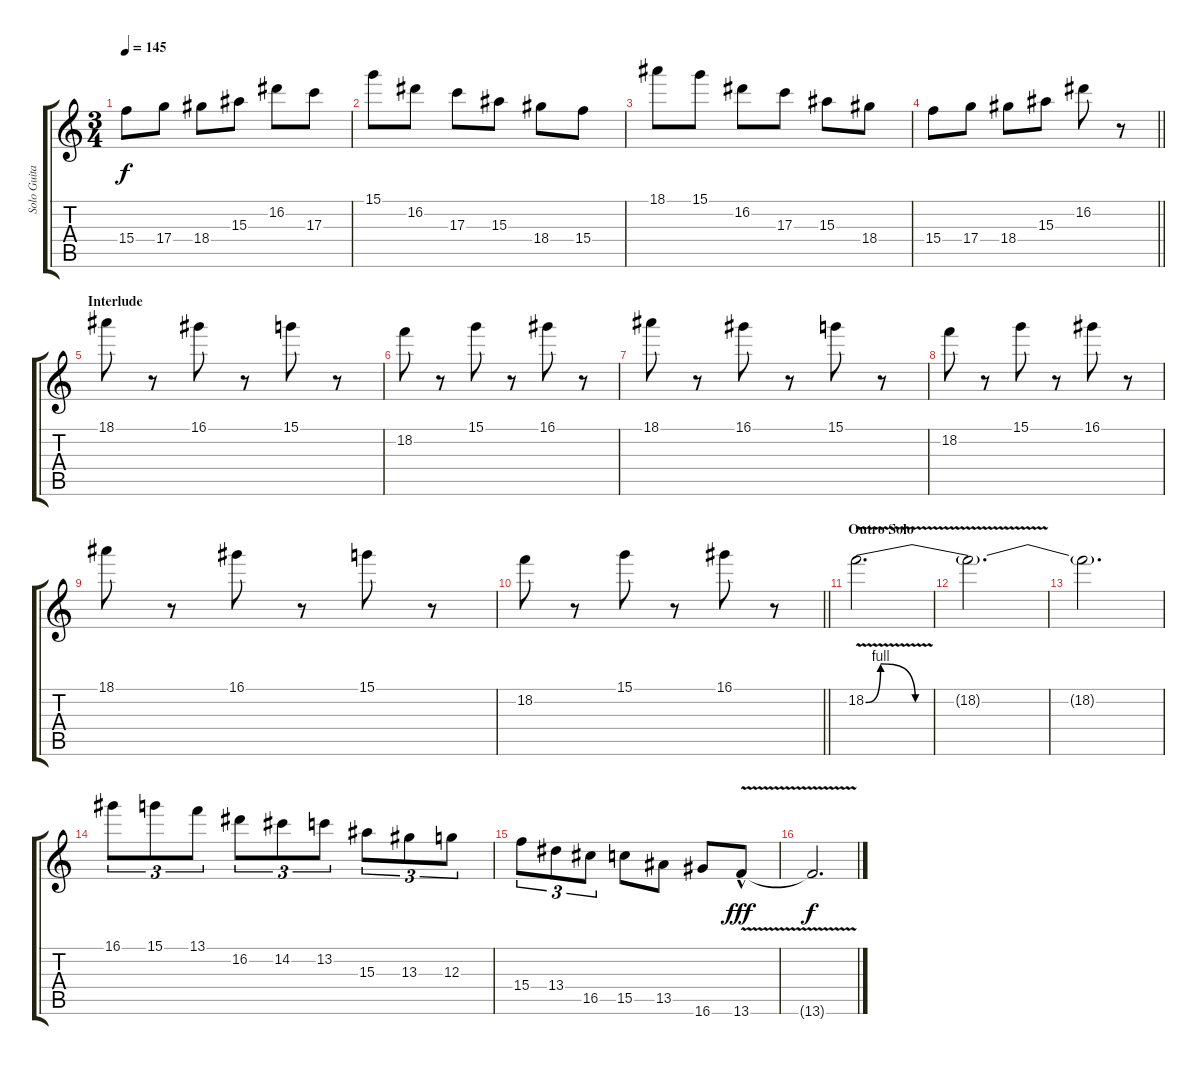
\track ("Solo Guitar" "Solo Guita") {instrument distortionguitar}
\staff {score tabs}
\tuning (E4 B3 G3 D3 A2 E2) {hide}
\ts (3 4)
\tempo 145
\clef g2
\ks c
15.4.8{dy f} 17.4.8 18.4.8 15.3.8 16.2.8 17.3.8 |
15.1.8 16.2.8 17.3.8 15.3.8 18.4.8 15.4.8 |
18.1.8 15.1.8 16.2.8 17.3.8 15.3.8 18.4.8 |
\barLineRight lightlight
15.4.8 17.4.8 18.4.8 15.3.8 16.2.8 r.8 |
\section ("" "Interlude")
18.1.8 r.8 16.1.8 r.8 15.1.8 r.8 |
18.2.8 r.8 15.1.8 r.8 16.1.8 r.8 |
18.1.8 r.8 16.1.8 r.8 15.1.8 r.8 |
18.2.8 r.8 15.1.8 r.8 16.1.8 r.8 |
18.1.8 r.8 16.1.8 r.8 15.1.8 r.8 |
\barLineRight lightlight
18.2.8 r.8 15.1.8 r.8 16.1.8 r.8 |
\section ("" "Outro Solo")
18.2{be (custom 0 0 3 4 10 0 20 0 30 0 60 0) v}.2{d} |
18.2{t}.2{d} |
18.2{t}.2{d volume 9} |
16.1.8{tu (3 2)} 15.1.8{tu (3 2)} 13.1.8{tu (3 2)} 16.2.8{tu (3 2)} 14.2.8{tu (3 2)} 13.2.8{tu (3 2)} 15.3.8{tu (3 2)} 13.3.8{tu (3 2)} 12.3.8{tu (3 2)} |
15.4.8{tu (3 2)} 13.4.8{tu (3 2)} 16.5.8{tu (3 2)} 15.5.8 13.5.8 16.6.8 13.6{v hac}.8{dy fff} |
13.6{t}.2{d dy f}
